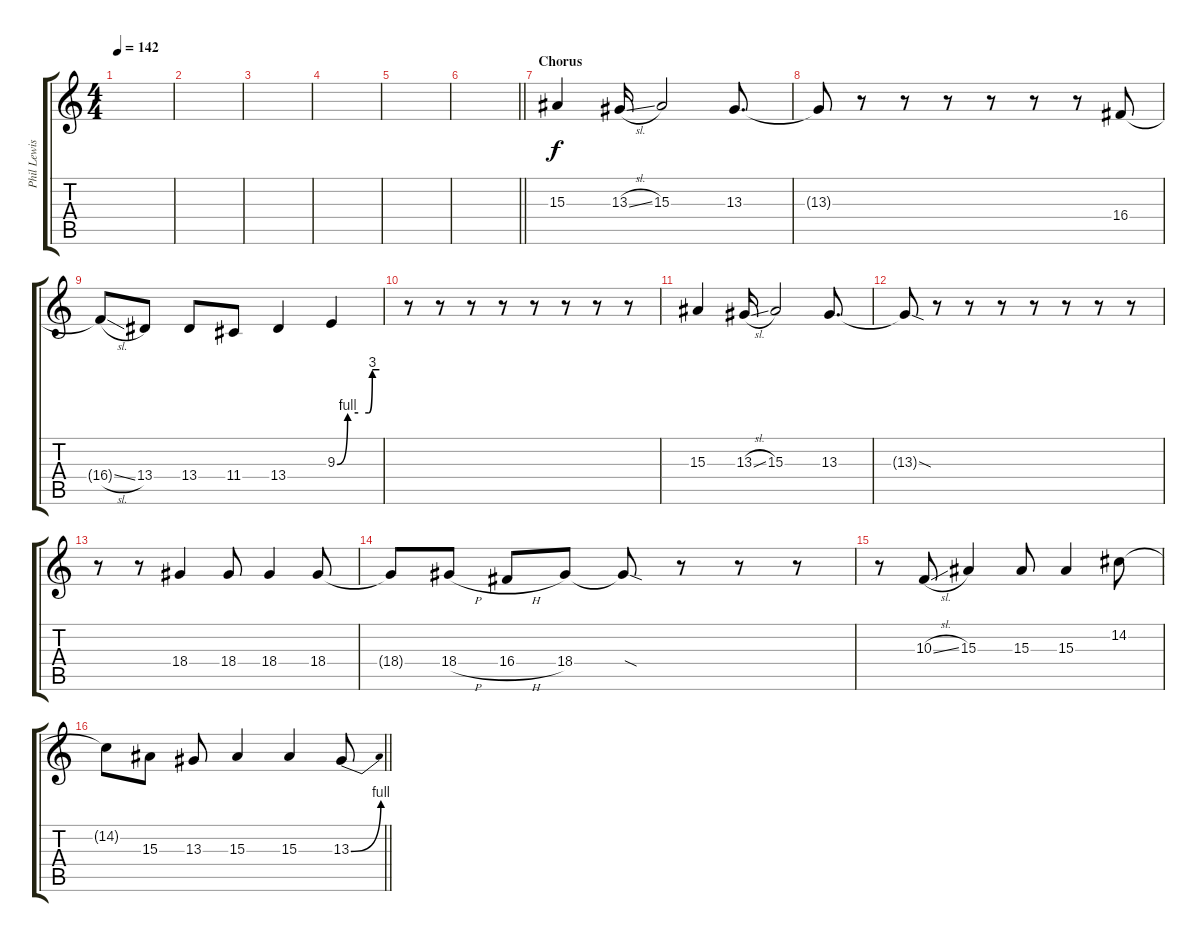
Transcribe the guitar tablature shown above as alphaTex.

\track ("Phil Lewis" "Phil Lewis") {instrument lead2sawtooth}
\staff {score tabs}
\tuning (E4 B3 G3 D3 A2 E2) {hide}
\ts (4 4)
\tempo 142
\clef g2
\ks c
|
|
|
|
|
\barLineRight lightlight
|
\section ("" "Chorus")
15.3.4 13.3{sl}.16 15.3.2 13.3.8{d} |
13.3{t}.8 r.8 r.8 r.8 r.8 r.8 r.8 16.4.8 |
16.4{sl t}.8 13.4.8 13.4.8 11.4.8 13.4.4 9.3{be (custom 0 0 15 4 30 4 45 4 50 12 60 12)}.4 |
r.8 r.8 r.8 r.8 r.8 r.8 r.8 r.8 |
15.3.4 13.3{sl}.16 15.3.2 13.3.8{d} |
13.3{sod t}.8 r.8 r.8 r.8 r.8 r.8 r.8 r.8 |
r.8 r.8 18.4.4 18.4.8 18.4.4 18.4.8 |
18.4{t}.8 18.4{h}.8 16.4{h}.8 18.4.8 18.4{sod t}.8 r.8 r.8 r.8 |
r.8 10.3{sl}.8 15.3.4 15.3.8 15.3.4 14.2.8 |
\barLineRight lightlight
14.2{t}.8 15.3.8 13.3.8 15.3.4 15.3.4 13.3{be (bend 0 0 60 4)}.8
